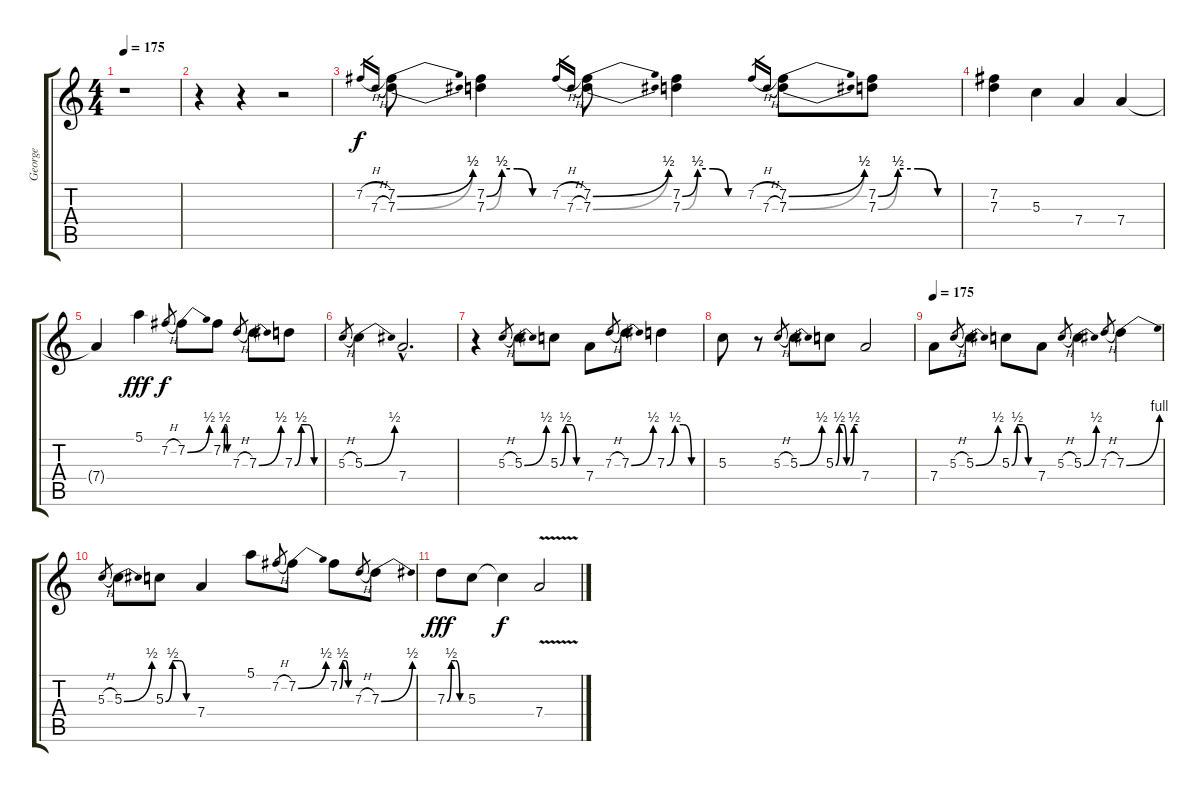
\track ("George" "George") {instrument distortionguitar}
\staff {score tabs}
\tuning (E4 B3 G3 D3 A2 E2) {hide}
\ts (4 4)
\tempo 175
\clef g2
\ks c
r.1{dy fff} |
r.4 r.4 r.2 |
7.2{h}.16{gr dy f} 7.3{h}.16{gr} (7.2{be (bend 0 0 60 2)} 7.3{be (bend 0 0 60 2)}).8 (7.2{be (custom 0 0 15 2 30 2 45 0 60 0)} 7.3{be (custom 0 0 15 2 30 2 45 0 60 0)}).4 7.2{h}.16{gr} 7.3{h}.16{gr} (7.2{be (bend 0 0 60 2)} 7.3{be (bend 0 0 60 2)}).8 (7.2{be (custom 0 0 15 2 30 2 45 0 60 0)} 7.3{be (custom 0 0 15 2 30 2 45 0 60 0)}).4 7.2{h}.16{gr} 7.3{h}.16{gr} (7.2{be (bend 0 0 60 2)} 7.3{be (bend 0 0 60 2)}).8 (7.2{be (custom 0 0 15 2 30 2 45 0 60 0)} 7.3{be (custom 0 0 15 2 30 2 45 0 60 0)}).8 |
(7.2 7.3).4 5.3.4 7.4.4 7.4.4 |
7.4{t}.4 5.1.4{dy fff} 7.2{h}.8{gr dy f} 7.2{be (bend 0 0 60 2)}.8 7.2{be (custom 0 0 15 2 30 2 45 0 60 0)}.8 7.3{h}.8{gr} 7.3{be (bend 0 0 60 2)}.8 7.3{be (custom 0 0 15 2 30 2 45 0 60 0)}.8 |
5.3{h}.8{gr} 5.3{be (bend 0 0 60 2)}.4 7.4{hac}.2{d} |
r.4 5.3{h}.8{gr} 5.3{be (bend 0 0 60 2)}.8 5.3{be (custom 0 0 15 2 30 2 45 0 60 0)}.8 7.4.8 7.3{h}.8{gr} 7.3{be (bend 0 0 60 2)}.8 7.3{be (custom 0 0 15 2 30 2 45 0 60 0)}.4 |
5.3.8 r.8 5.3{h}.8{gr} 5.3{be (bend 0 0 60 2)}.8 5.3{be (custom 0 0 10 2 20 2 30 0 40 0 50 2 60 2)}.8 7.4.2 |
\tempo 175
7.4.8 5.3{h}.8{gr} 5.3{be (bend 0 0 60 2)}.8 5.3{be (custom 0 0 15 2 30 2 45 0 60 0)}.8 7.4.8 5.3{h}.8{gr} 5.3{be (bend 0 0 60 2)}.4 7.3{h}.8{gr} 7.3{be (bend 0 0 60 4)}.4 |
5.3{h}.8{gr} 5.3{be (bend 0 0 60 2)}.8 5.3{be (custom 0 0 15 2 30 2 45 0 60 0)}.8 7.4.4 5.1.8 7.2{h}.8{gr} 7.2{be (bend 0 0 60 2)}.8 7.2{be (custom 0 0 15 2 30 2 45 0 60 0)}.8 7.3{h}.8{gr} 7.3{be (bend 0 0 60 2)}.8 |
7.3{be (custom 0 0 15 2 30 2 45 0 60 0)}.8{dy fff} 5.3.8 5.3{t}.4{dy f} 7.4{v}.2
